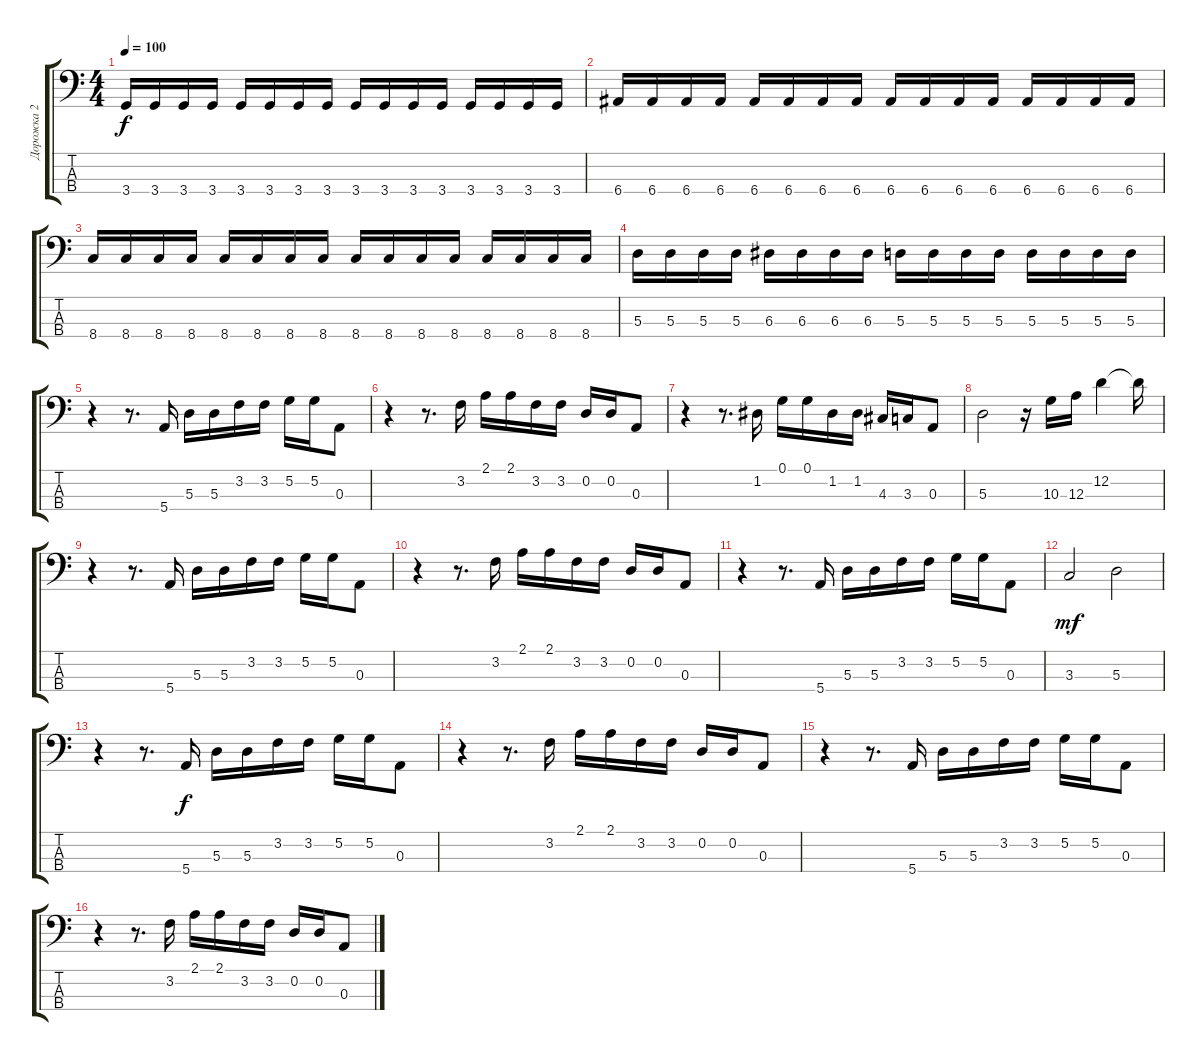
\track ("Дорожка 2" "Дорожка 2") {instrument electricbasspick}
\staff {score tabs}
\tuning (G2 D2 A1 E1) {hide}
\ts (4 4)
\tempo 100
\clef f4
\ks c
3.4.16{dy f} 3.4.16 3.4.16 3.4.16 3.4.16 3.4.16 3.4.16 3.4.16 3.4.16 3.4.16 3.4.16 3.4.16 3.4.16 3.4.16 3.4.16 3.4.16 |
6.4.16 6.4.16 6.4.16 6.4.16 6.4.16 6.4.16 6.4.16 6.4.16 6.4.16 6.4.16 6.4.16 6.4.16 6.4.16 6.4.16 6.4.16 6.4.16 |
8.4.16 8.4.16 8.4.16 8.4.16 8.4.16 8.4.16 8.4.16 8.4.16 8.4.16 8.4.16 8.4.16 8.4.16 8.4.16 8.4.16 8.4.16 8.4.16 |
5.3.16 5.3.16 5.3.16 5.3.16 6.3.16 6.3.16 6.3.16 6.3.16 5.3.16 5.3.16 5.3.16 5.3.16 5.3.16 5.3.16 5.3.16 5.3.16 |
r.4 r.8{d} 5.4.16 5.3.16 5.3.16 3.2.16 3.2.16 5.2.16 5.2.16 0.3.8 |
r.4 r.8{d} 3.2.16 2.1.16 2.1.16 3.2.16 3.2.16 0.2.16 0.2.16 0.3.8 |
r.4 r.8{d} 1.2.16 0.1.16 0.1.16 1.2.16 1.2.16 4.3.16 3.3.16 0.3.8 |
5.3.2 r.16 10.3.16 12.3.16 12.2.4 12.2{t}.16 |
r.4 r.8{d} 5.4.16 5.3.16 5.3.16 3.2.16 3.2.16 5.2.16 5.2.16 0.3.8 |
r.4 r.8{d} 3.2.16 2.1.16 2.1.16 3.2.16 3.2.16 0.2.16 0.2.16 0.3.8 |
r.4 r.8{d} 5.4.16 5.3.16 5.3.16 3.2.16 3.2.16 5.2.16 5.2.16 0.3.8 |
3.3.2{dy mf} 5.3.2 |
r.4 r.8{d} 5.4.16{dy f} 5.3.16 5.3.16 3.2.16 3.2.16 5.2.16 5.2.16 0.3.8 |
r.4 r.8{d} 3.2.16 2.1.16 2.1.16 3.2.16 3.2.16 0.2.16 0.2.16 0.3.8 |
r.4 r.8{d} 5.4.16 5.3.16 5.3.16 3.2.16 3.2.16 5.2.16 5.2.16 0.3.8 |
r.4 r.8{d} 3.2.16 2.1.16 2.1.16 3.2.16 3.2.16 0.2.16 0.2.16 0.3.8
